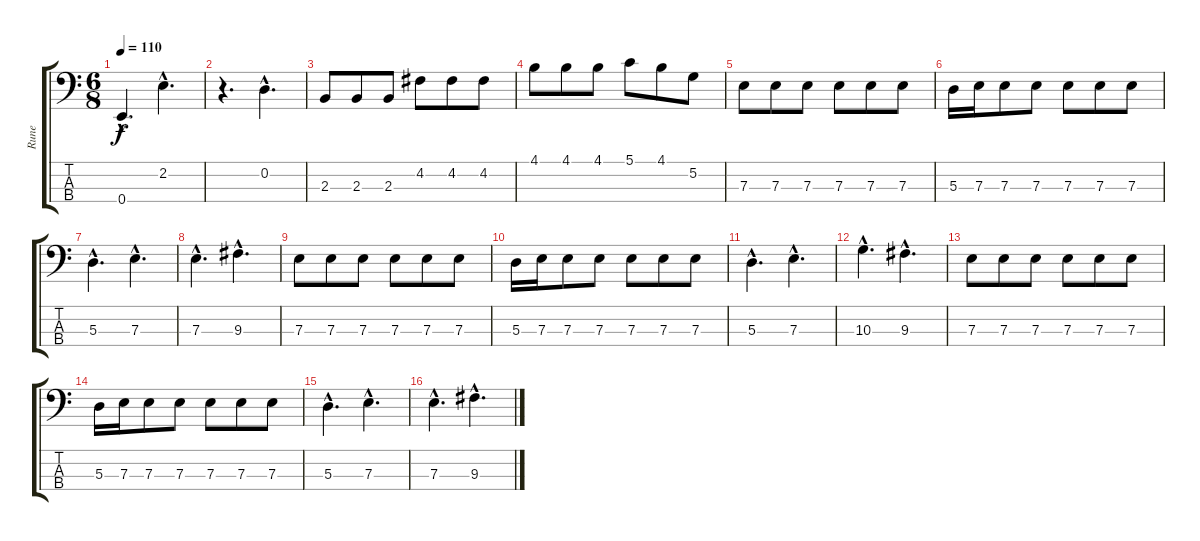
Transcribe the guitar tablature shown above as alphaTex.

\track ("Rune" "Rune") {instrument electricbassfinger}
\staff {score tabs}
\tuning (G2 D2 A1 E1) {hide}
\ts (6 8)
\tempo 110
\clef f4
\ks c
0.4{hac}.4{d dy f} 2.2{hac}.4{d} |
r.4{d} 0.2{hac}.4{d} |
2.3.8 2.3.8 2.3.8 4.2.8 4.2.8 4.2.8 |
4.1.8 4.1.8 4.1.8 5.1.8 4.1.8 5.2.8 |
7.3.8 7.3.8 7.3.8 7.3.8 7.3.8 7.3.8 |
5.3.16 7.3.16 7.3.8 7.3.8 7.3.8 7.3.8 7.3.8 |
5.3{hac}.4{d} 7.3{hac}.4{d} |
7.3{hac}.4{d} 9.3{hac}.4{d} |
7.3.8 7.3.8 7.3.8 7.3.8 7.3.8 7.3.8 |
5.3.16 7.3.16 7.3.8 7.3.8 7.3.8 7.3.8 7.3.8 |
5.3{hac}.4{d} 7.3{hac}.4{d} |
10.3{hac}.4{d} 9.3{hac}.4{d} |
7.3.8 7.3.8 7.3.8 7.3.8 7.3.8 7.3.8 |
5.3.16 7.3.16 7.3.8 7.3.8 7.3.8 7.3.8 7.3.8 |
5.3{hac}.4{d} 7.3{hac}.4{d} |
7.3{hac}.4{d} 9.3{hac}.4{d}
